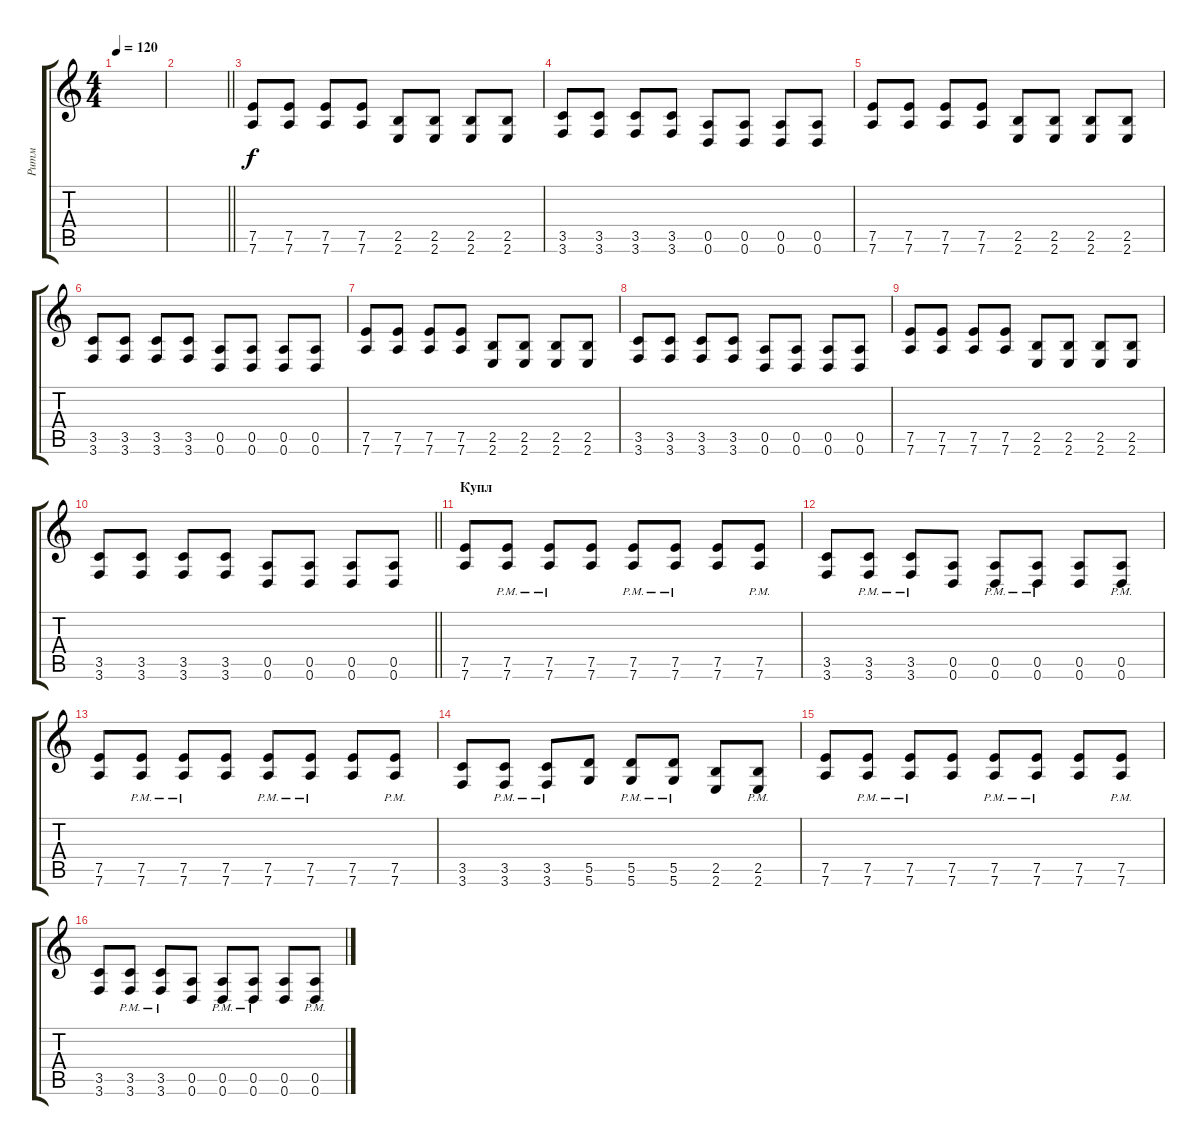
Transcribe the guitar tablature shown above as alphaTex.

\track ("Ритм" "Ритм") {instrument distortionguitar}
\staff {score tabs}
\tuning (E4 B3 G3 D3 A2 D2) {hide}
\ts (4 4)
\tempo 120
\clef g2
\ks c
|
\barLineRight lightlight
|
(7.5 7.6).8 (7.5 7.6).8 (7.5 7.6).8 (7.5 7.6).8 (2.5 2.6).8 (2.5 2.6).8 (2.5 2.6).8 (2.5 2.6).8 |
(3.5 3.6).8 (3.5 3.6).8 (3.5 3.6).8 (3.5 3.6).8 (0.5 0.6).8 (0.5 0.6).8 (0.5 0.6).8 (0.5 0.6).8 |
(7.5 7.6).8 (7.5 7.6).8 (7.5 7.6).8 (7.5 7.6).8 (2.5 2.6).8 (2.5 2.6).8 (2.5 2.6).8 (2.5 2.6).8 |
(3.5 3.6).8 (3.5 3.6).8 (3.5 3.6).8 (3.5 3.6).8 (0.5 0.6).8 (0.5 0.6).8 (0.5 0.6).8 (0.5 0.6).8 |
(7.5 7.6).8 (7.5 7.6).8 (7.5 7.6).8 (7.5 7.6).8 (2.5 2.6).8 (2.5 2.6).8 (2.5 2.6).8 (2.5 2.6).8 |
(3.5 3.6).8 (3.5 3.6).8 (3.5 3.6).8 (3.5 3.6).8 (0.5 0.6).8 (0.5 0.6).8 (0.5 0.6).8 (0.5 0.6).8 |
(7.5 7.6).8 (7.5 7.6).8 (7.5 7.6).8 (7.5 7.6).8 (2.5 2.6).8 (2.5 2.6).8 (2.5 2.6).8 (2.5 2.6).8 |
\barLineRight lightlight
(3.5 3.6).8 (3.5 3.6).8 (3.5 3.6).8 (3.5 3.6).8 (0.5 0.6).8 (0.5 0.6).8 (0.5 0.6).8 (0.5 0.6).8 |
\section ("" "Купл")
(7.5 7.6).8 (7.5{pm} 7.6{pm}).8 (7.5{pm} 7.6{pm}).8 (7.5 7.6).8 (7.5{pm} 7.6{pm}).8 (7.5{pm} 7.6{pm}).8 (7.5 7.6).8 (7.5{pm} 7.6{pm}).8 |
(3.5 3.6).8 (3.5{pm} 3.6{pm}).8 (3.5{pm} 3.6{pm}).8 (0.5 0.6).8 (0.5{pm} 0.6{pm}).8 (0.5{pm} 0.6{pm}).8 (0.5 0.6).8 (0.5{pm} 0.6{pm}).8 |
(7.5 7.6).8 (7.5{pm} 7.6{pm}).8 (7.5{pm} 7.6{pm}).8 (7.5 7.6).8 (7.5{pm} 7.6{pm}).8 (7.5{pm} 7.6{pm}).8 (7.5 7.6).8 (7.5{pm} 7.6{pm}).8 |
(3.5 3.6).8 (3.5{pm} 3.6{pm}).8 (3.5{pm} 3.6{pm}).8 (5.5 5.6).8 (5.5{pm} 5.6{pm}).8 (5.5{pm} 5.6{pm}).8 (2.5 2.6).8 (2.5{pm} 2.6{pm}).8 |
(7.5 7.6).8 (7.5{pm} 7.6{pm}).8 (7.5{pm} 7.6{pm}).8 (7.5 7.6).8 (7.5{pm} 7.6{pm}).8 (7.5{pm} 7.6{pm}).8 (7.5 7.6).8 (7.5{pm} 7.6{pm}).8 |
(3.5 3.6).8 (3.5{pm} 3.6{pm}).8 (3.5{pm} 3.6{pm}).8 (0.5 0.6).8 (0.5{pm} 0.6{pm}).8 (0.5{pm} 0.6{pm}).8 (0.5 0.6).8 (0.5{pm} 0.6{pm}).8
